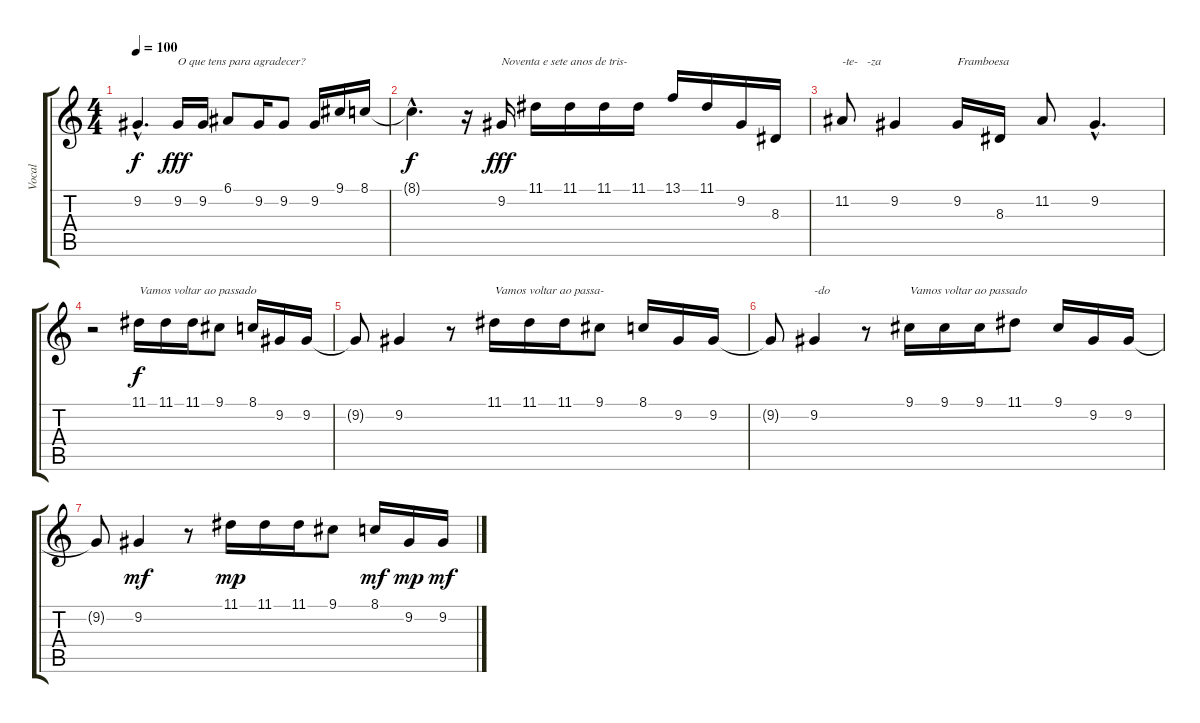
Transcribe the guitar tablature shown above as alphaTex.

\track ("Vocal" "Vocal") {instrument lead2sawtooth}
\staff {score tabs}
\tuning (E4 B3 G3 D3 A2 E2) {hide}
\ts (4 4)
\tempo 100
\clef g2
\ks c
9.2{hac t}.4{d dy f} 9.2.16{txt "O que tens para agradecer?" dy fff} 9.2.16 6.1.8 9.2.16 9.2.8 9.2.16 9.1.16 8.1.16 |
8.1{hac t}.4{d dy f} r.16 9.2.16{txt "Noventa e sete anos de tris-" dy fff} 11.1.16 11.1.16 11.1.16 11.1.16 13.1.16 11.1.16 9.2.16 8.3.16 |
11.2.8{txt "-te-   -za"} 9.2.4 9.2.16{txt "Framboesa"} 8.3.16 11.2.8 9.2{hac}.4{d} |
r.2{volume 0} 11.1.16{txt "Vamos voltar ao passado" dy f} 11.1.16 11.1.16 9.1.8 8.1.16 9.2.16 9.2.16 |
9.2{t}.8 9.2.4 r.8 11.1.16{txt "Vamos voltar ao passa-"} 11.1.16 11.1.16 9.1.8 8.1.16 9.2.16 9.2.16 |
9.2{t}.8 9.2.4{txt "-do"} r.8 9.1.16{txt "Vamos voltar ao passado"} 9.1.16 9.1.16 11.1.8 9.1.16 9.2.16 9.2.16 |
9.2{t}.8 9.2.4{dy mf} r.8 11.1.16{dy mp} 11.1.16 11.1.16 9.1.8 8.1.16{dy mf} 9.2.16{dy mp} 9.2.16{dy mf}
